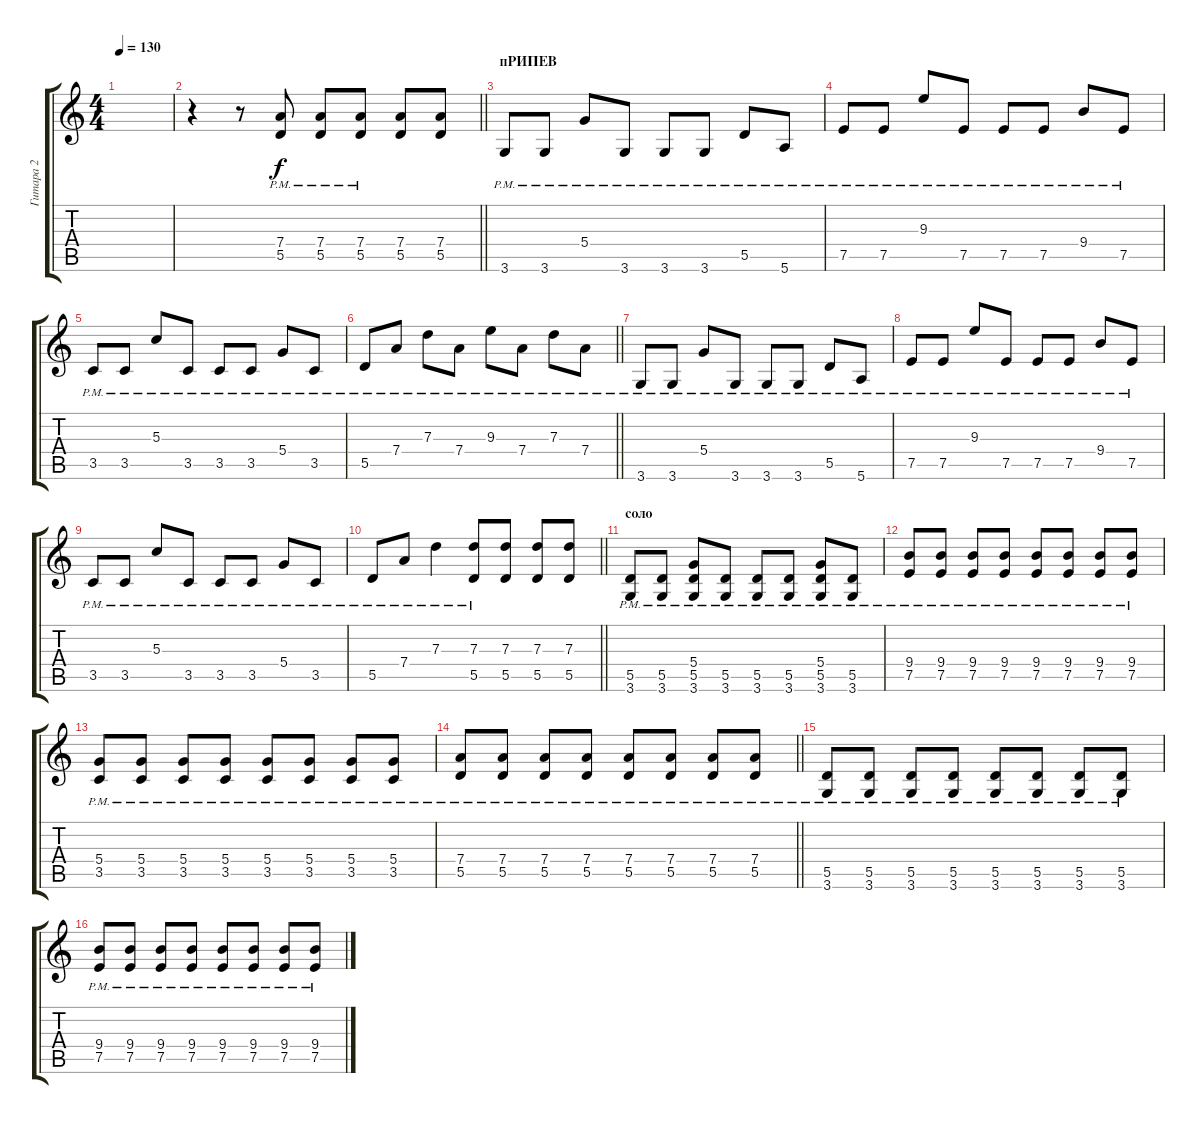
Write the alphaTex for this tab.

\track ("Гитара 2" "Гитара 2") {instrument distortionguitar}
\staff {score tabs}
\tuning (E4 B3 G3 D3 A2 E2) {hide}
\ts (4 4)
\tempo 130
\clef g2
\ks c
|
\barLineRight lightlight
r.4 r.8 (7.4{pm} 5.5).8 (7.4 5.5{pm}).8 (7.4{pm} 5.5).8 (7.4 5.5).8 (7.4 5.5).8 |
\section ("" "пРИПЕВ")
3.6{pm}.8 3.6{pm}.8 5.4{pm}.8 3.6{pm}.8 3.6{pm}.8 3.6{pm}.8 5.5{pm}.8 5.6{pm}.8 |
7.5{pm}.8 7.5{pm}.8 9.3{pm}.8 7.5{pm}.8 7.5{pm}.8 7.5{pm}.8 9.4{pm}.8 7.5{pm}.8 |
3.5{pm}.8 3.5{pm}.8 5.3{pm}.8 3.5{pm}.8 3.5{pm}.8 3.5{pm}.8 5.4{pm}.8 3.5{pm}.8 |
\barLineRight lightlight
5.5{pm}.8 7.4{pm}.8 7.3{pm}.8 7.4{pm}.8 9.3{pm}.8 7.4{pm}.8 7.3{pm}.8 7.4{pm}.8 |
3.6{pm}.8 3.6{pm}.8 5.4{pm}.8 3.6{pm}.8 3.6{pm}.8 3.6{pm}.8 5.5{pm}.8 5.6{pm}.8 |
7.5{pm}.8 7.5{pm}.8 9.3{pm}.8 7.5{pm}.8 7.5{pm}.8 7.5{pm}.8 9.4{pm}.8 7.5{pm}.8 |
3.5{pm}.8 3.5{pm}.8 5.3{pm}.8 3.5{pm}.8 3.5{pm}.8 3.5{pm}.8 5.4{pm}.8 3.5{pm}.8 |
\barLineRight lightlight
5.5{pm}.8 7.4{pm}.8 7.3{pm}.4 (7.3{pm} 5.5{pm}).8 (7.3 5.5).8 (7.3 5.5).8 (7.3 5.5).8 |
\section ("" "соло")
(5.5{pm} 3.6{pm}).8 (5.5{pm} 3.6{pm}).8 (5.4{pm} 5.5{pm} 3.6{pm}).8 (5.5{pm} 3.6{pm}).8 (5.5{pm} 3.6{pm}).8 (5.5{pm} 3.6{pm}).8 (5.4{pm} 5.5{pm} 3.6{pm}).8 (5.5{pm} 3.6{pm}).8 |
(9.4{pm} 7.5{pm}).8 (9.4{pm} 7.5{pm}).8 (9.4{pm} 7.5{pm}).8 (9.4{pm} 7.5{pm}).8 (9.4{pm} 7.5{pm}).8 (9.4{pm} 7.5{pm}).8 (9.4{pm} 7.5{pm}).8 (9.4{pm} 7.5{pm}).8 |
(5.4{pm} 3.5{pm}).8 (5.4{pm} 3.5{pm}).8 (5.4{pm} 3.5{pm}).8 (5.4{pm} 3.5{pm}).8 (5.4{pm} 3.5{pm}).8 (5.4{pm} 3.5{pm}).8 (5.4{pm} 3.5{pm}).8 (5.4{pm} 3.5{pm}).8 |
\barLineRight lightlight
(7.4{pm} 5.5{pm}).8 (7.4{pm} 5.5{pm}).8 (7.4{pm} 5.5{pm}).8 (7.4{pm} 5.5{pm}).8 (7.4{pm} 5.5{pm}).8 (7.4{pm} 5.5{pm}).8 (7.4{pm} 5.5{pm}).8 (7.4{pm} 5.5{pm}).8 |
(5.5{pm} 3.6{pm}).8 (5.5{pm} 3.6{pm}).8 (5.5{pm} 3.6{pm}).8 (5.5{pm} 3.6{pm}).8 (5.5{pm} 3.6{pm}).8 (5.5{pm} 3.6{pm}).8 (5.5{pm} 3.6{pm}).8 (5.5{pm} 3.6{pm}).8 |
(9.4{pm} 7.5{pm}).8 (9.4{pm} 7.5{pm}).8 (9.4{pm} 7.5{pm}).8 (9.4{pm} 7.5{pm}).8 (9.4{pm} 7.5{pm}).8 (9.4{pm} 7.5{pm}).8 (9.4{pm} 7.5{pm}).8 (9.4{pm} 7.5{pm}).8
